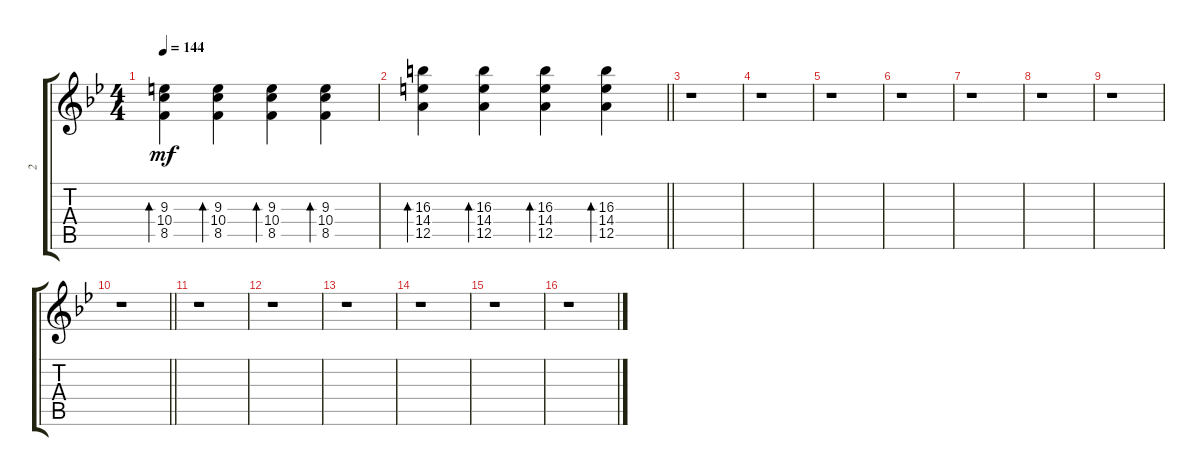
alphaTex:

\track ("2" "2") {instrument overdrivenguitar}
\staff {score tabs}
\tuning (E4 B3 G3 D3 A2 E2) {hide}
\ts (4 4)
\tempo 144
\clef g2
\ks bb
(9.3 10.4 8.5).4{bd 30 dy mf} (9.3 10.4 8.5).4{bd 30} (9.3 10.4 8.5).4{bd 30} (9.3 10.4 8.5).4{bd 30} |
\barLineRight lightlight
(16.3 14.4 12.5).4{bd 30} (16.3 14.4 12.5).4{bd 30} (16.3 14.4 12.5).4{bd 30} (16.3 14.4 12.5).4{bd 30} |
r.1 |
r.1 |
r.1 |
r.1 |
r.1 |
r.1 |
r.1 |
\barLineRight lightlight
r.1 |
r.1 |
r.1 |
r.1 |
r.1 |
r.1 |
r.1
